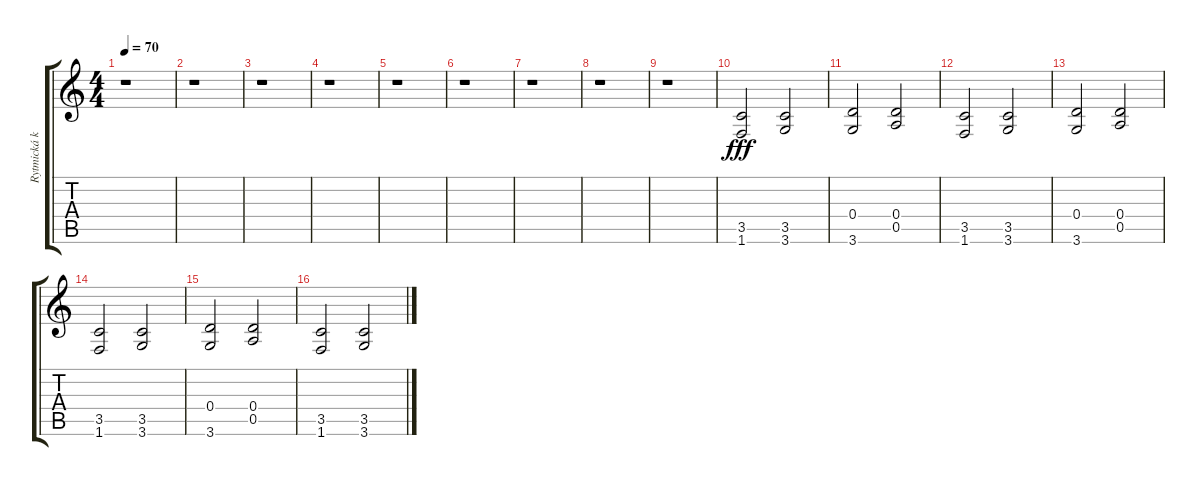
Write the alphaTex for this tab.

\track ("Rytmická kytara" "Rytmická k") {instrument distortionguitar}
\staff {score tabs}
\tuning (E4 B3 G3 D3 A2 E2) {hide}
\ts (4 4)
\tempo 70
\clef g2
\ks c
r.1{dy fff instrument distortionguitar} |
r.1 |
r.1 |
r.1 |
r.1 |
r.1 |
r.1 |
r.1 |
r.1 |
(3.5 1.6).2 (3.5 3.6).2 |
(0.4 3.6).2 (0.4 0.5).2 |
(3.5 1.6).2 (3.5 3.6).2 |
(0.4 3.6).2 (0.4 0.5).2 |
(3.5 1.6).2 (3.5 3.6).2 |
(0.4 3.6).2 (0.4 0.5).2 |
(3.5 1.6).2 (3.5 3.6).2
